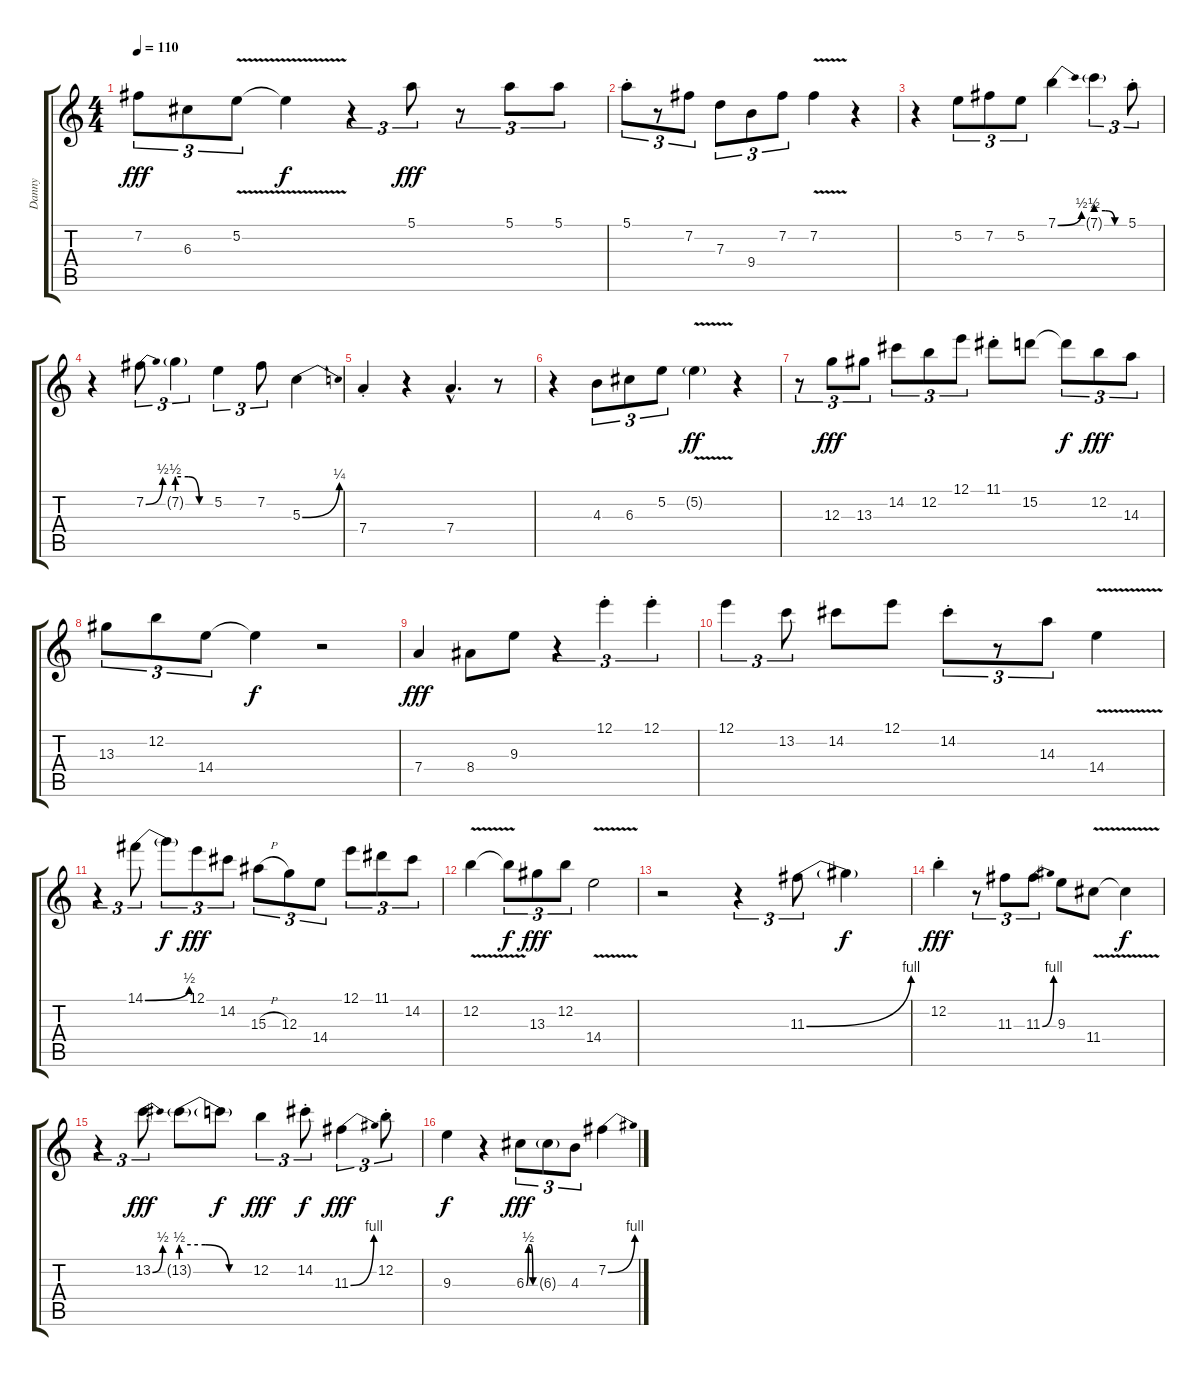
\track ("Danny" "Danny") {instrument electricguitarclean}
\staff {score tabs}
\tuning (E4 B3 G3 D3 A2 E2) {hide}
\ts (4 4)
\tempo 110
\clef g2
\ks c
7.2.8{tu (3 2) dy fff} 6.3.8{tu (3 2)} 5.2{v}.8{tu (3 2)} 5.2{t}.4{dy f} r.4{tu (3 2)} 5.1.8{tu (3 2) dy fff} r.8{tu (3 2)} 5.1.8{tu (3 2)} 5.1.8{tu (3 2)} |
5.1{st}.8{tu (3 2)} r.8{tu (3 2)} 7.2.8{tu (3 2)} 7.3.8{tu (3 2)} 9.4.8{tu (3 2)} 7.2.8{tu (3 2)} 7.2{v}.4 r.4 |
r.4 5.2.8{tu (3 2)} 7.2.8{tu (3 2)} 5.2.8{tu (3 2)} 7.1{be (bend 0 0 60 2)}.4 7.1{be (custom 0 2 20 2 40 0 60 0) g}.4{tu (3 2)} 5.1{st}.8{tu (3 2)} |
r.4 7.2{be (bend 0 0 60 2)}.8{tu (3 2)} 7.2{be (custom 0 2 20 2 40 0 60 0) g}.4{tu (3 2)} 5.2.4{tu (3 2)} 7.2.8{tu (3 2)} 5.3{be (bend 0 0 60 1)}.4 |
7.4{st}.4 r.4 7.4{hac}.4{d} r.8 |
r.4 4.3.8{tu (3 2)} 6.3.8{tu (3 2)} 5.2.8{tu (3 2)} 5.2{v g}.4{dy ff} r.4 |
r.8{tu (3 2)} 12.3.8{tu (3 2) dy fff} 13.3.8{tu (3 2)} 14.2.8{tu (3 2)} 12.2.8{tu (3 2)} 12.1.8{tu (3 2)} 11.1{st}.8 15.2.8 15.2{t}.8{tu (3 2) dy f} 12.2.8{tu (3 2) dy fff} 14.3.8{tu (3 2)} |
13.3.8{tu (3 2)} 12.2.8{tu (3 2)} 14.4.8{tu (3 2)} 14.4{t}.4{dy f} r.2 |
7.4.4{dy fff} 8.4.8 9.3.8 r.4{tu (3 2)} 12.1{st}.4{tu (3 2)} 12.1{st}.4{tu (3 2)} |
12.1.4{tu (3 2)} 13.2.8{tu (3 2)} 14.2.8 12.1.8 14.2{st}.8{tu (3 2)} r.8{tu (3 2)} 14.3.8{tu (3 2)} 14.4{v}.4 |
r.4{tu (3 2)} 14.1{be (bend 0 0 60 2)}.8{tu (3 2)} 14.1{t}.8{tu (3 2) dy f} 12.1.8{tu (3 2) dy fff} 14.2.8{tu (3 2)} 15.3{h}.8{tu (3 2)} 12.3.8{tu (3 2)} 14.4.8{tu (3 2)} 12.1.8{tu (3 2)} 11.1.8{tu (3 2)} 14.2.8{tu (3 2)} |
12.2{v}.4 12.2{t}.8{tu (3 2) dy f} 13.3.8{tu (3 2) dy fff} 12.2.8{tu (3 2)} 14.4{v}.2 |
r.2 r.4{tu (3 2)} 11.3{be (bend 0 0 60 4)}.8{tu (3 2)} 11.3{t}.4{dy f} |
12.2{st}.4{dy fff} r.8{tu (3 2)} 11.3.8{tu (3 2)} 11.3{be (bend 0 0 60 4)}.8{tu (3 2)} 9.3.8 11.4{v}.8 11.4{t}.4{dy f} |
r.4{tu (3 2)} 13.2{be (bend 0 0 60 2)}.8{tu (3 2) dy fff} 13.2{be (custom 0 2 20 2 40 0 60 0) g}.8 13.2{t}.8{dy f} 12.2.4{tu (3 2) dy fff} 14.2{st}.8{tu (3 2) dy f} 11.3{be (bend 0 0 60 4)}.4{tu (3 2) dy fff} 12.2{st}.8{tu (3 2)} |
9.3.4{dy f} r.4 6.3{be (custom 0 0 15 2 30 2 45 0 60 0)}.8{tu (3 2) dy fff} 6.3{g}.8{tu (3 2)} 4.3.8{tu (3 2)} 7.2{be (bend 0 0 60 4)}.4
